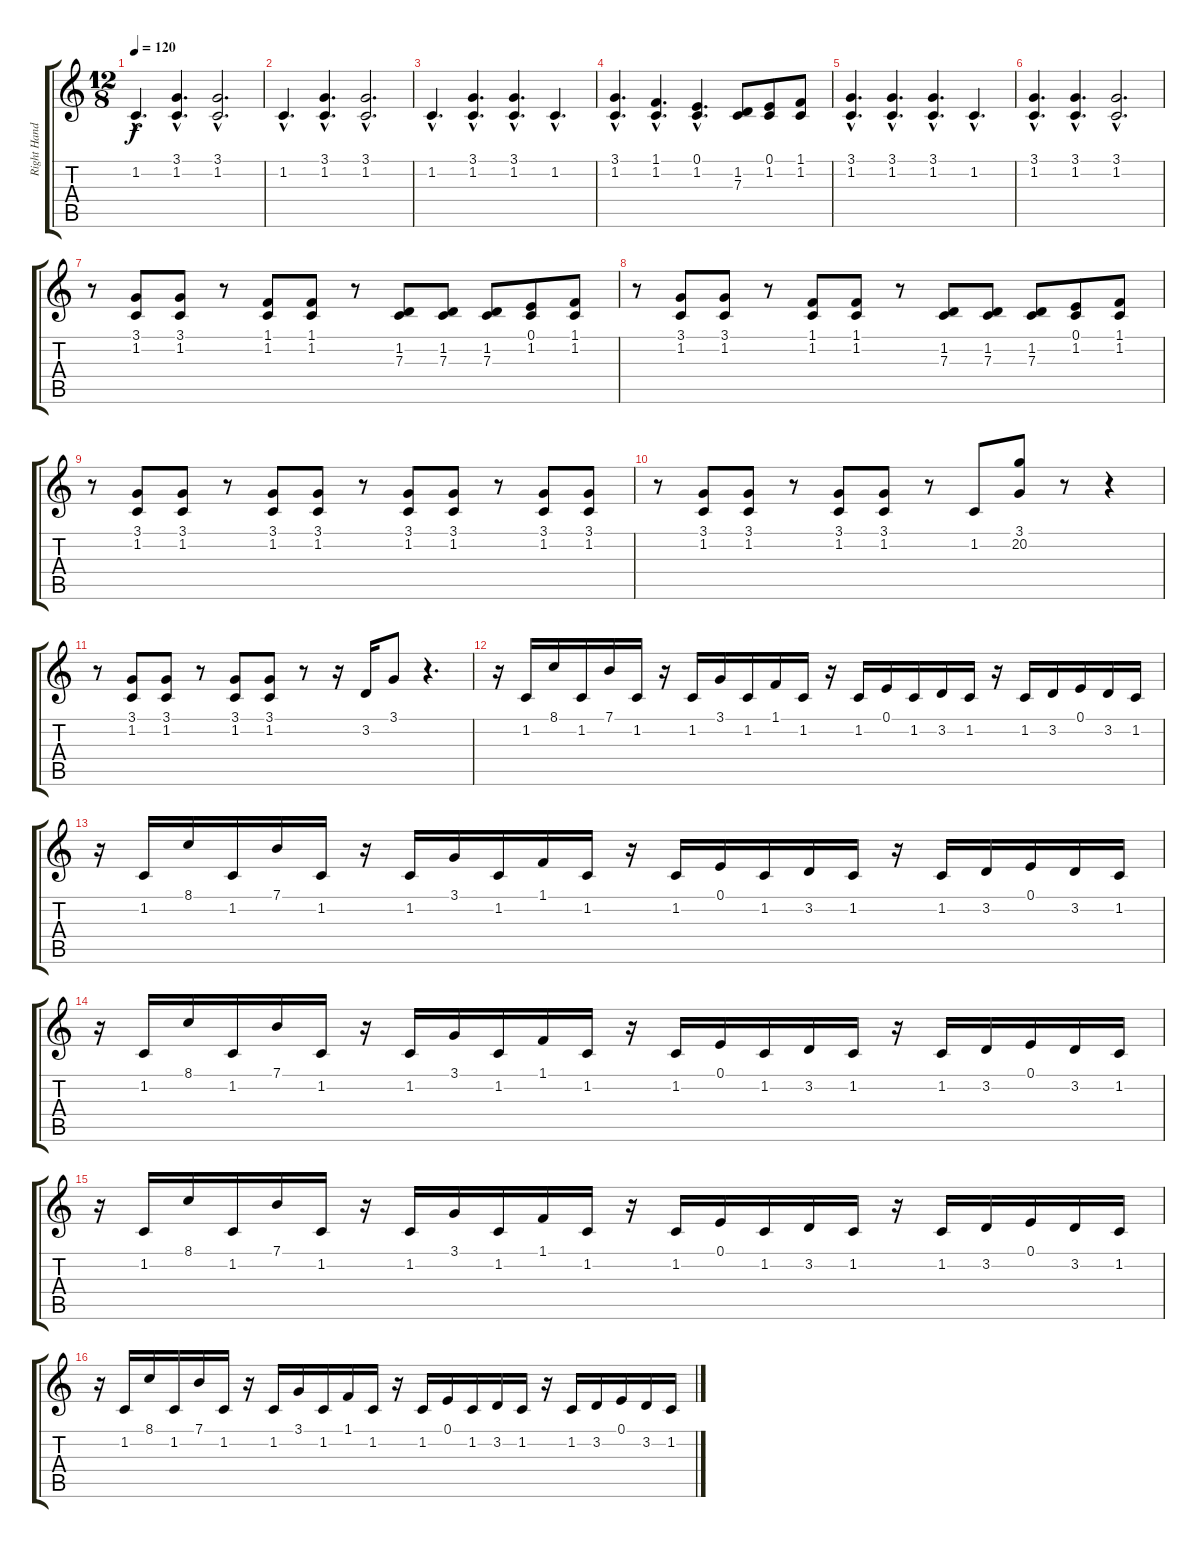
\track ("Right Hand" "Right Hand") {instrument acousticgrandpiano}
\staff {score tabs}
\tuning (E4 B3 G3 D3 A2 E2) {hide}
\ts (12 8)
\tempo 120
\clef g2
\ks c
1.2{hac}.4{d dy f} (3.1{hac} 1.2{hac}).4{d} (3.1{hac} 1.2{hac}).2{d} |
1.2{hac}.4{d} (3.1{hac} 1.2{hac}).4{d} (3.1{hac} 1.2{hac}).2{d} |
1.2{hac}.4{d} (3.1{hac} 1.2{hac}).4{d} (3.1{hac} 1.2{hac}).4{d} 1.2{hac}.4{d} |
(3.1{hac} 1.2{hac}).4{d} (1.1{hac} 1.2{hac}).4{d} (0.1{hac} 1.2{hac}).4{d} (1.2 7.3).8 (0.1 1.2).8 (1.1 1.2).8 |
(3.1{hac} 1.2{hac}).4{d} (3.1{hac} 1.2{hac}).4{d} (3.1{hac} 1.2{hac}).4{d} 1.2{hac}.4{d} |
(3.1{hac} 1.2{hac}).4{d} (3.1{hac} 1.2{hac}).4{d} (3.1{hac} 1.2{hac}).2{d} |
r.8 (3.1 1.2).8 (3.1 1.2).8 r.8 (1.1 1.2).8 (1.1 1.2).8 r.8 (1.2 7.3).8 (1.2 7.3).8 (1.2 7.3).8 (0.1 1.2).8 (1.1 1.2).8 |
r.8 (3.1 1.2).8 (3.1 1.2).8 r.8 (1.1 1.2).8 (1.1 1.2).8 r.8 (1.2 7.3).8 (1.2 7.3).8 (1.2 7.3).8 (0.1 1.2).8 (1.1 1.2).8 |
r.8 (3.1 1.2).8 (3.1 1.2).8 r.8 (3.1 1.2).8 (3.1 1.2).8 r.8 (3.1 1.2).8 (3.1 1.2).8 r.8 (3.1 1.2).8 (3.1 1.2).8 |
r.8 (3.1 1.2).8 (3.1 1.2).8 r.8 (3.1 1.2).8 (3.1 1.2).8 r.8 1.2.8 (3.1 20.2).8 r.8 r.4 |
r.8 (3.1 1.2).8 (3.1 1.2).8 r.8 (3.1 1.2).8 (3.1 1.2).8 r.8 r.16 3.2.16 3.1.8 r.4{d} |
r.16 1.2.16 8.1.16 1.2.16 7.1.16 1.2.16 r.16 1.2.16 3.1.16 1.2.16 1.1.16 1.2.16 r.16 1.2.16 0.1.16 1.2.16 3.2.16 1.2.16 r.16 1.2.16 3.2.16 0.1.16 3.2.16 1.2.16 |
r.16 1.2.16 8.1.16 1.2.16 7.1.16 1.2.16 r.16 1.2.16 3.1.16 1.2.16 1.1.16 1.2.16 r.16 1.2.16 0.1.16 1.2.16 3.2.16 1.2.16 r.16 1.2.16 3.2.16 0.1.16 3.2.16 1.2.16 |
r.16 1.2.16 8.1.16 1.2.16 7.1.16 1.2.16 r.16 1.2.16 3.1.16 1.2.16 1.1.16 1.2.16 r.16 1.2.16 0.1.16 1.2.16 3.2.16 1.2.16 r.16 1.2.16 3.2.16 0.1.16 3.2.16 1.2.16 |
r.16 1.2.16 8.1.16 1.2.16 7.1.16 1.2.16 r.16 1.2.16 3.1.16 1.2.16 1.1.16 1.2.16 r.16 1.2.16 0.1.16 1.2.16 3.2.16 1.2.16 r.16 1.2.16 3.2.16 0.1.16 3.2.16 1.2.16 |
r.16 1.2.16 8.1.16 1.2.16 7.1.16 1.2.16 r.16 1.2.16 3.1.16 1.2.16 1.1.16 1.2.16 r.16 1.2.16 0.1.16 1.2.16 3.2.16 1.2.16 r.16 1.2.16 3.2.16 0.1.16 3.2.16 1.2.16
